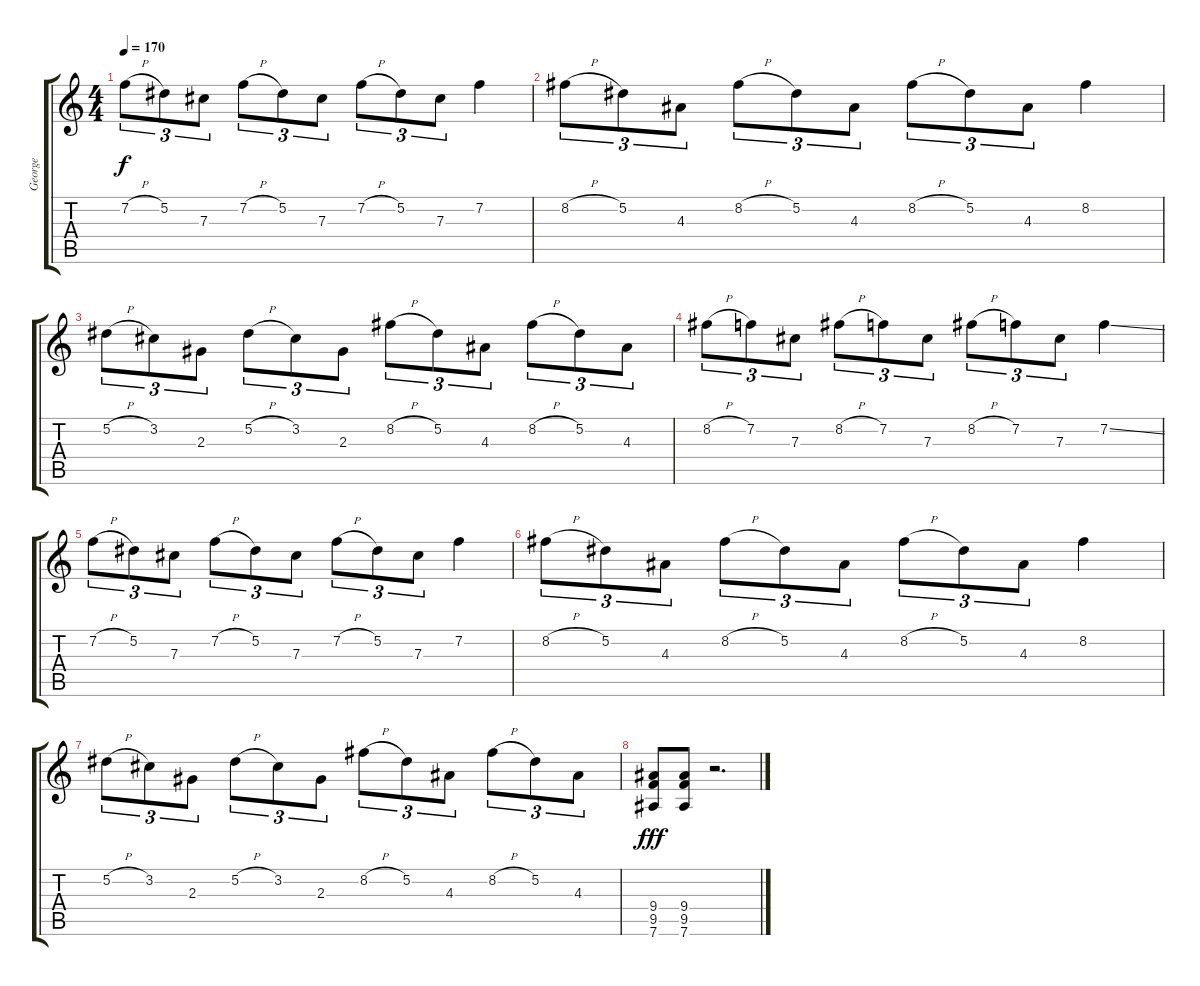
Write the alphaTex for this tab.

\track ("George" "George") {instrument distortionguitar}
\staff {score tabs}
\tuning (Eb4 Bb3 Gb3 Db3 Ab2 Eb2) {hide}
\ts (4 4)
\tempo 170
\clef g2
\ks c
7.2{h}.8{tu (3 2) dy f} 5.2.8{tu (3 2)} 7.3.8{tu (3 2)} 7.2{h}.8{tu (3 2)} 5.2.8{tu (3 2)} 7.3.8{tu (3 2)} 7.2{h}.8{tu (3 2)} 5.2.8{tu (3 2)} 7.3.8{tu (3 2)} 7.2.4 |
8.2{h}.8{tu (3 2)} 5.2.8{tu (3 2)} 4.3.8{tu (3 2)} 8.2{h}.8{tu (3 2)} 5.2.8{tu (3 2)} 4.3.8{tu (3 2)} 8.2{h}.8{tu (3 2)} 5.2.8{tu (3 2)} 4.3.8{tu (3 2)} 8.2.4 |
5.2{h}.8{tu (3 2)} 3.2.8{tu (3 2)} 2.3.8{tu (3 2)} 5.2{h}.8{tu (3 2)} 3.2.8{tu (3 2)} 2.3.8{tu (3 2)} 8.2{h}.8{tu (3 2)} 5.2.8{tu (3 2)} 4.3.8{tu (3 2)} 8.2{h}.8{tu (3 2)} 5.2.8{tu (3 2)} 4.3.8{tu (3 2)} |
8.2{h}.8{tu (3 2)} 7.2.8{tu (3 2)} 7.3.8{tu (3 2)} 8.2{h}.8{tu (3 2)} 7.2.8{tu (3 2)} 7.3.8{tu (3 2)} 8.2{h}.8{tu (3 2)} 7.2.8{tu (3 2)} 7.3.8{tu (3 2)} 7.2{ss}.4 |
7.2{h}.8{tu (3 2)} 5.2.8{tu (3 2)} 7.3.8{tu (3 2)} 7.2{h}.8{tu (3 2)} 5.2.8{tu (3 2)} 7.3.8{tu (3 2)} 7.2{h}.8{tu (3 2)} 5.2.8{tu (3 2)} 7.3.8{tu (3 2)} 7.2.4 |
8.2{h}.8{tu (3 2)} 5.2.8{tu (3 2)} 4.3.8{tu (3 2)} 8.2{h}.8{tu (3 2)} 5.2.8{tu (3 2)} 4.3.8{tu (3 2)} 8.2{h}.8{tu (3 2)} 5.2.8{tu (3 2)} 4.3.8{tu (3 2)} 8.2.4 |
5.2{h}.8{tu (3 2)} 3.2.8{tu (3 2)} 2.3.8{tu (3 2)} 5.2{h}.8{tu (3 2)} 3.2.8{tu (3 2)} 2.3.8{tu (3 2)} 8.2{h}.8{tu (3 2)} 5.2.8{tu (3 2)} 4.3.8{tu (3 2)} 8.2{h}.8{tu (3 2)} 5.2.8{tu (3 2)} 4.3.8{tu (3 2)} |
(9.4 9.5 7.6).8{dy fff} (9.4 9.5 7.6).8 r.2{d}
